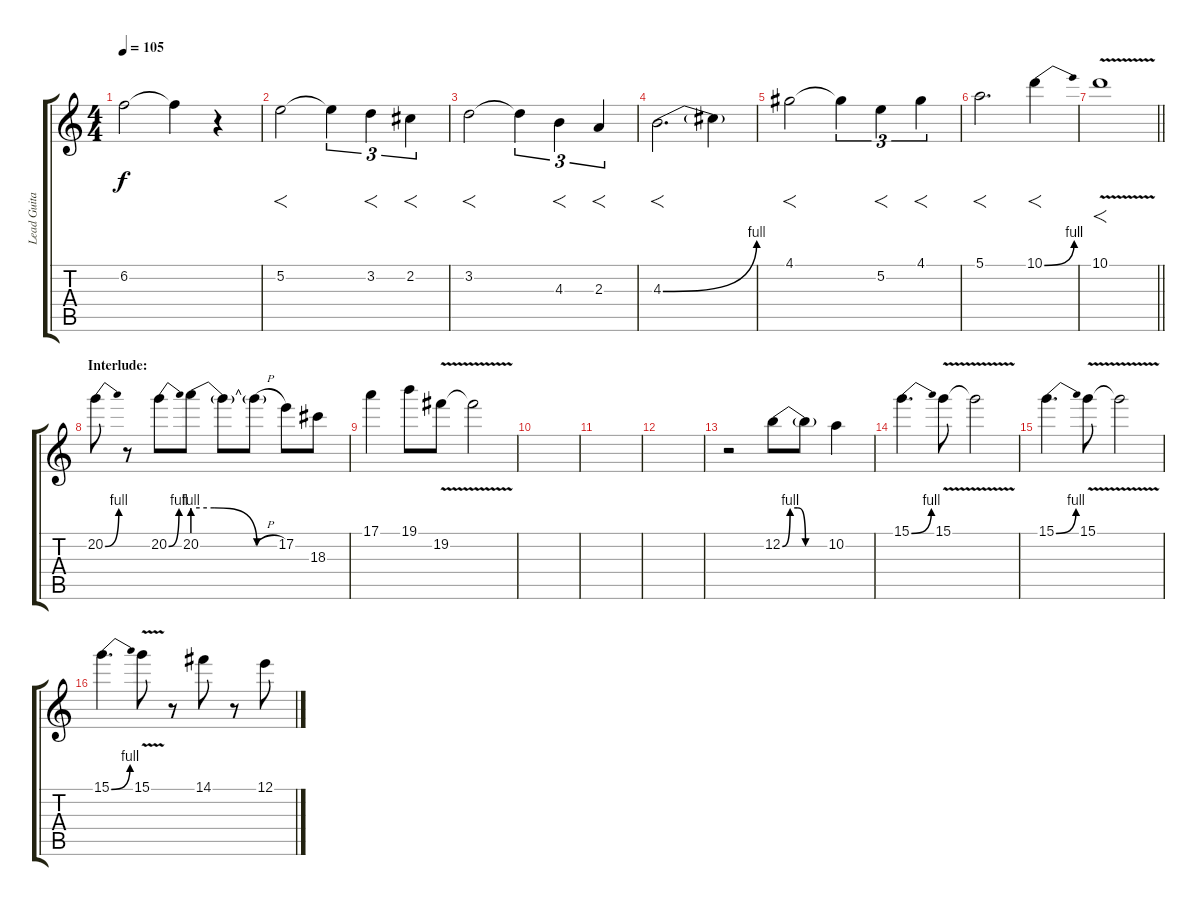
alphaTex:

\track ("Lead Guitar" "Lead Guita") {instrument overdrivenguitar}
\staff {score tabs}
\tuning (E4 B3 G3 D3 A2 E2) {hide}
\ts (4 4)
\tempo 105
\clef g2
\ks c
6.2{t}.2{dy f} 6.2{t}.4 r.4 |
5.2.2{f} 5.2{t}.4{tu (3 2)} 3.2.4{f tu (3 2)} 2.2.4{f tu (3 2)} |
3.2.2{f} 3.2{t}.4{tu (3 2)} 4.3.4{f tu (3 2)} 2.3.4{f tu (3 2)} |
4.3{be (bend 0 0 60 4)}.2{f d} 4.3{t}.4 |
4.1.2{f} 4.1{t}.4{tu (3 2)} 5.2.4{f tu (3 2)} 4.1.4{f tu (3 2)} |
5.1.2{f d} 10.1{be (bend 0 0 60 4)}.4{f} |
\barLineRight lightlight
10.1{v}.1{f} |
\section ("" "Interlude:")
20.2{be (bend 0 0 60 4)}.8{volume 16 balance 0 instrument overdrivenguitar} r.8 20.2{be (bend 0 0 60 4)}.8 20.2{be (custom 0 4 15 4 45 0 60 0)}.8 20.2{t}.8 20.2{h t}.8 17.2.8 18.3.8 |
17.1.4 19.1.8 19.2{v}.8 19.2{t}.2 |
|
|
|
r.2 12.2{be (custom 0 0 10 4 20 4 30 0 60 0)}.8 12.2{t}.8 10.2.4 |
15.1{be (bend 0 0 60 4)}.4{d} 15.1{v}.8 15.1{t}.2 |
15.1{be (bend 0 0 60 4)}.4{d} 15.1{v}.8 15.1{t}.2 |
15.1{be (bend 0 0 60 4)}.4{d} 15.1{v}.8 r.8 14.1.8 r.8 12.1.8
